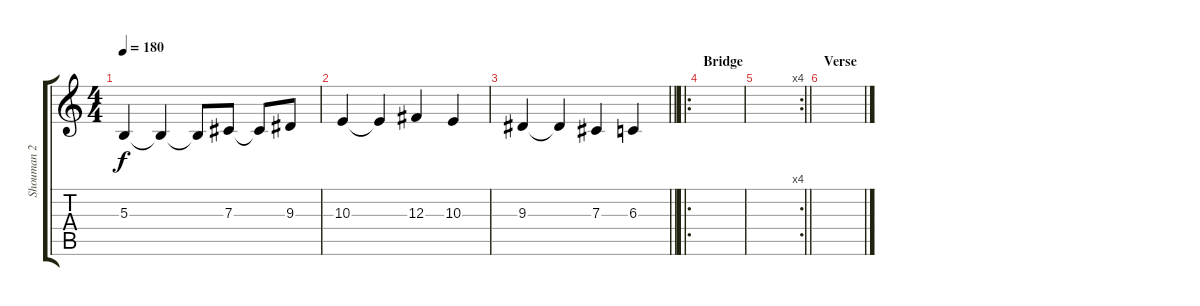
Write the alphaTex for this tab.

\track ("Shouman 2" "Shouman 2") {instrument pad1newage}
\staff {score tabs}
\tuning (Eb4 Bb3 Gb3 Db3 Ab2 Db2) {hide}
\ts (4 4)
\tempo 180
\clef g2
\ks c
5.3{t}.4{dy f} 5.3{t}.4 5.3{t}.8 7.3.8 7.3{t}.8 9.3.8 |
10.3.4 10.3{t}.4 12.3.4 10.3.4 |
\barLineRight lightlight
9.3.4 9.3{t}.4 7.3.4 6.3.4 |
\ro
\section ("" "Bridge")
|
\rc 4
\barLineRight lightlight
|
\section ("" "Verse")
